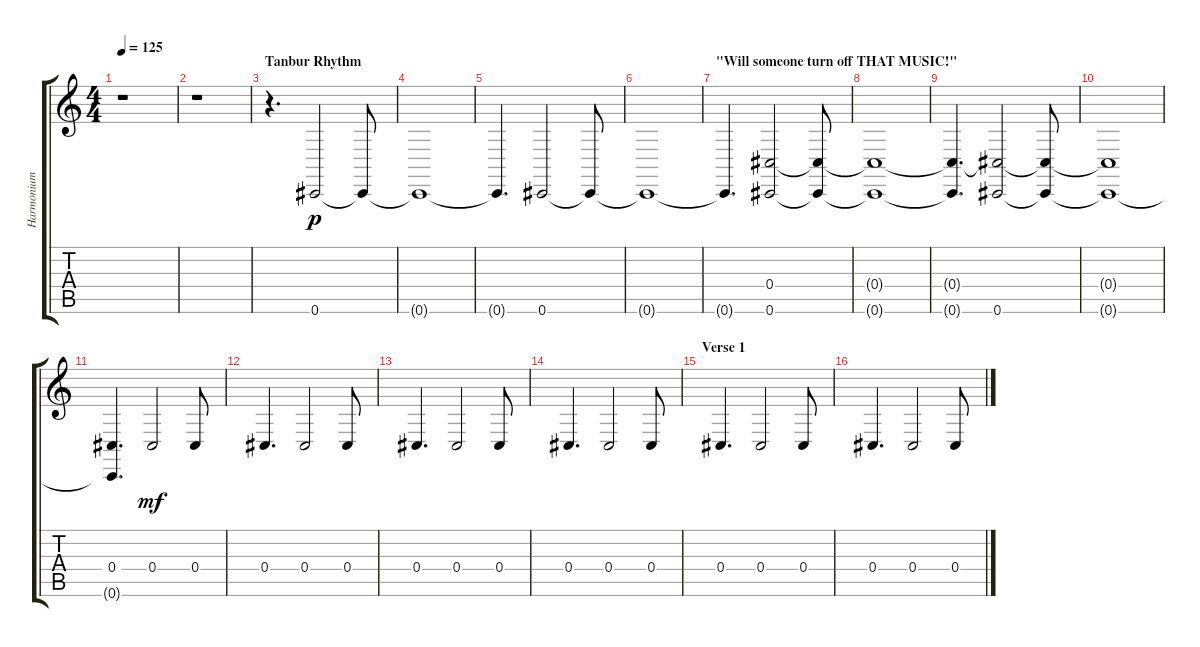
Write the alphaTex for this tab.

\track ("Harmonium" "Harmonium") {instrument reedorgan}
\staff {score tabs}
\tuning (Eb4 Bb3 Gb3 Db3 Ab2 Db2) {hide}
\ts (4 4)
\tempo 125
\clef g2
\ks c
r.1{dy p instrument reedorgan} |
r.1 |
\section ("" "Tanbur Rhythm")
r.4{d} 0.6.2 0.6{t}.8 |
0.6{t}.1 |
0.6{t}.4{d} 0.6.2 0.6{t}.8 |
0.6{t}.1 |
\section ("" "\"Will someone turn off THAT MUSIC!\"")
0.6{t}.4{d} (0.4 0.6).2 (0.4{t} 0.6{t}).8 |
(0.4{t} 0.6{t}).1 |
(0.4{t} 0.6{t}).4{d} (0.4{t} 0.6).2 (0.4{t} 0.6{t}).8 |
(0.4{t} 0.6{t}).1 |
(0.4 0.6{t}).4{d} 0.4.2{dy mf} 0.4.8 |
0.4.4{d} 0.4.2 0.4.8 |
0.4.4{d} 0.4.2 0.4.8 |
0.4.4{d} 0.4.2 0.4.8 |
\section ("" "Verse 1")
0.4.4{d} 0.4.2 0.4.8 |
0.4.4{d} 0.4.2 0.4.8
